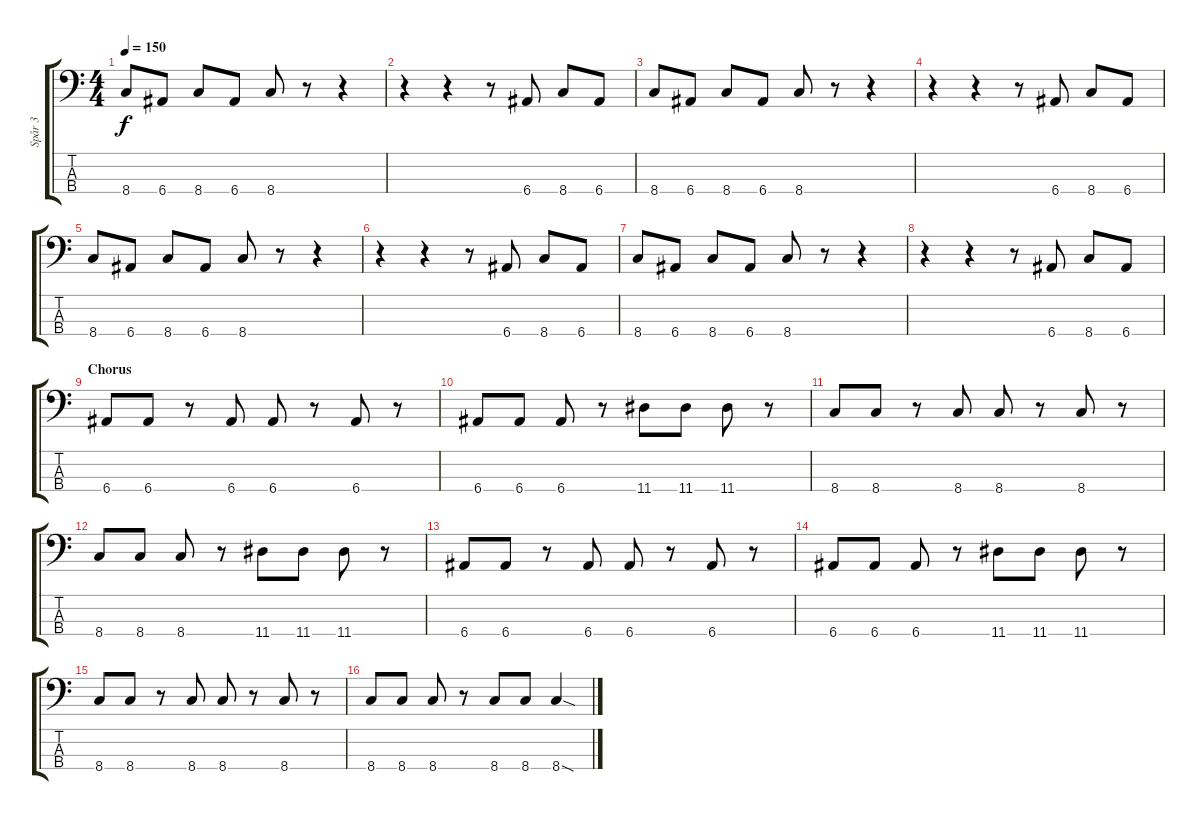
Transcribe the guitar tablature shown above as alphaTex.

\track ("Spår 3" "Spår 3") {instrument electricbassfinger}
\staff {score tabs}
\tuning (G2 D2 A1 E1) {hide}
\ts (4 4)
\tempo 150
\clef f4
\ks c
8.4.8{dy f} 6.4.8 8.4.8 6.4.8 8.4.8 r.8 r.4 |
r.4 r.4 r.8 6.4.8 8.4.8 6.4.8 |
8.4.8 6.4.8 8.4.8 6.4.8 8.4.8 r.8 r.4 |
r.4 r.4 r.8 6.4.8 8.4.8 6.4.8 |
8.4.8 6.4.8 8.4.8 6.4.8 8.4.8 r.8 r.4 |
r.4 r.4 r.8 6.4.8 8.4.8 6.4.8 |
8.4.8 6.4.8 8.4.8 6.4.8 8.4.8 r.8 r.4 |
r.4 r.4 r.8 6.4.8 8.4.8 6.4.8 |
\section ("" "Chorus")
6.4.8 6.4.8 r.8 6.4.8 6.4.8 r.8 6.4.8 r.8 |
6.4.8 6.4.8 6.4.8 r.8 11.4.8 11.4.8 11.4.8 r.8 |
8.4.8 8.4.8 r.8 8.4.8 8.4.8 r.8 8.4.8 r.8 |
8.4.8 8.4.8 8.4.8 r.8 11.4.8 11.4.8 11.4.8 r.8 |
6.4.8 6.4.8 r.8 6.4.8 6.4.8 r.8 6.4.8 r.8 |
6.4.8 6.4.8 6.4.8 r.8 11.4.8 11.4.8 11.4.8 r.8 |
8.4.8 8.4.8 r.8 8.4.8 8.4.8 r.8 8.4.8 r.8 |
8.4.8 8.4.8 8.4.8 r.8 8.4.8 8.4.8 8.4{sod}.4
